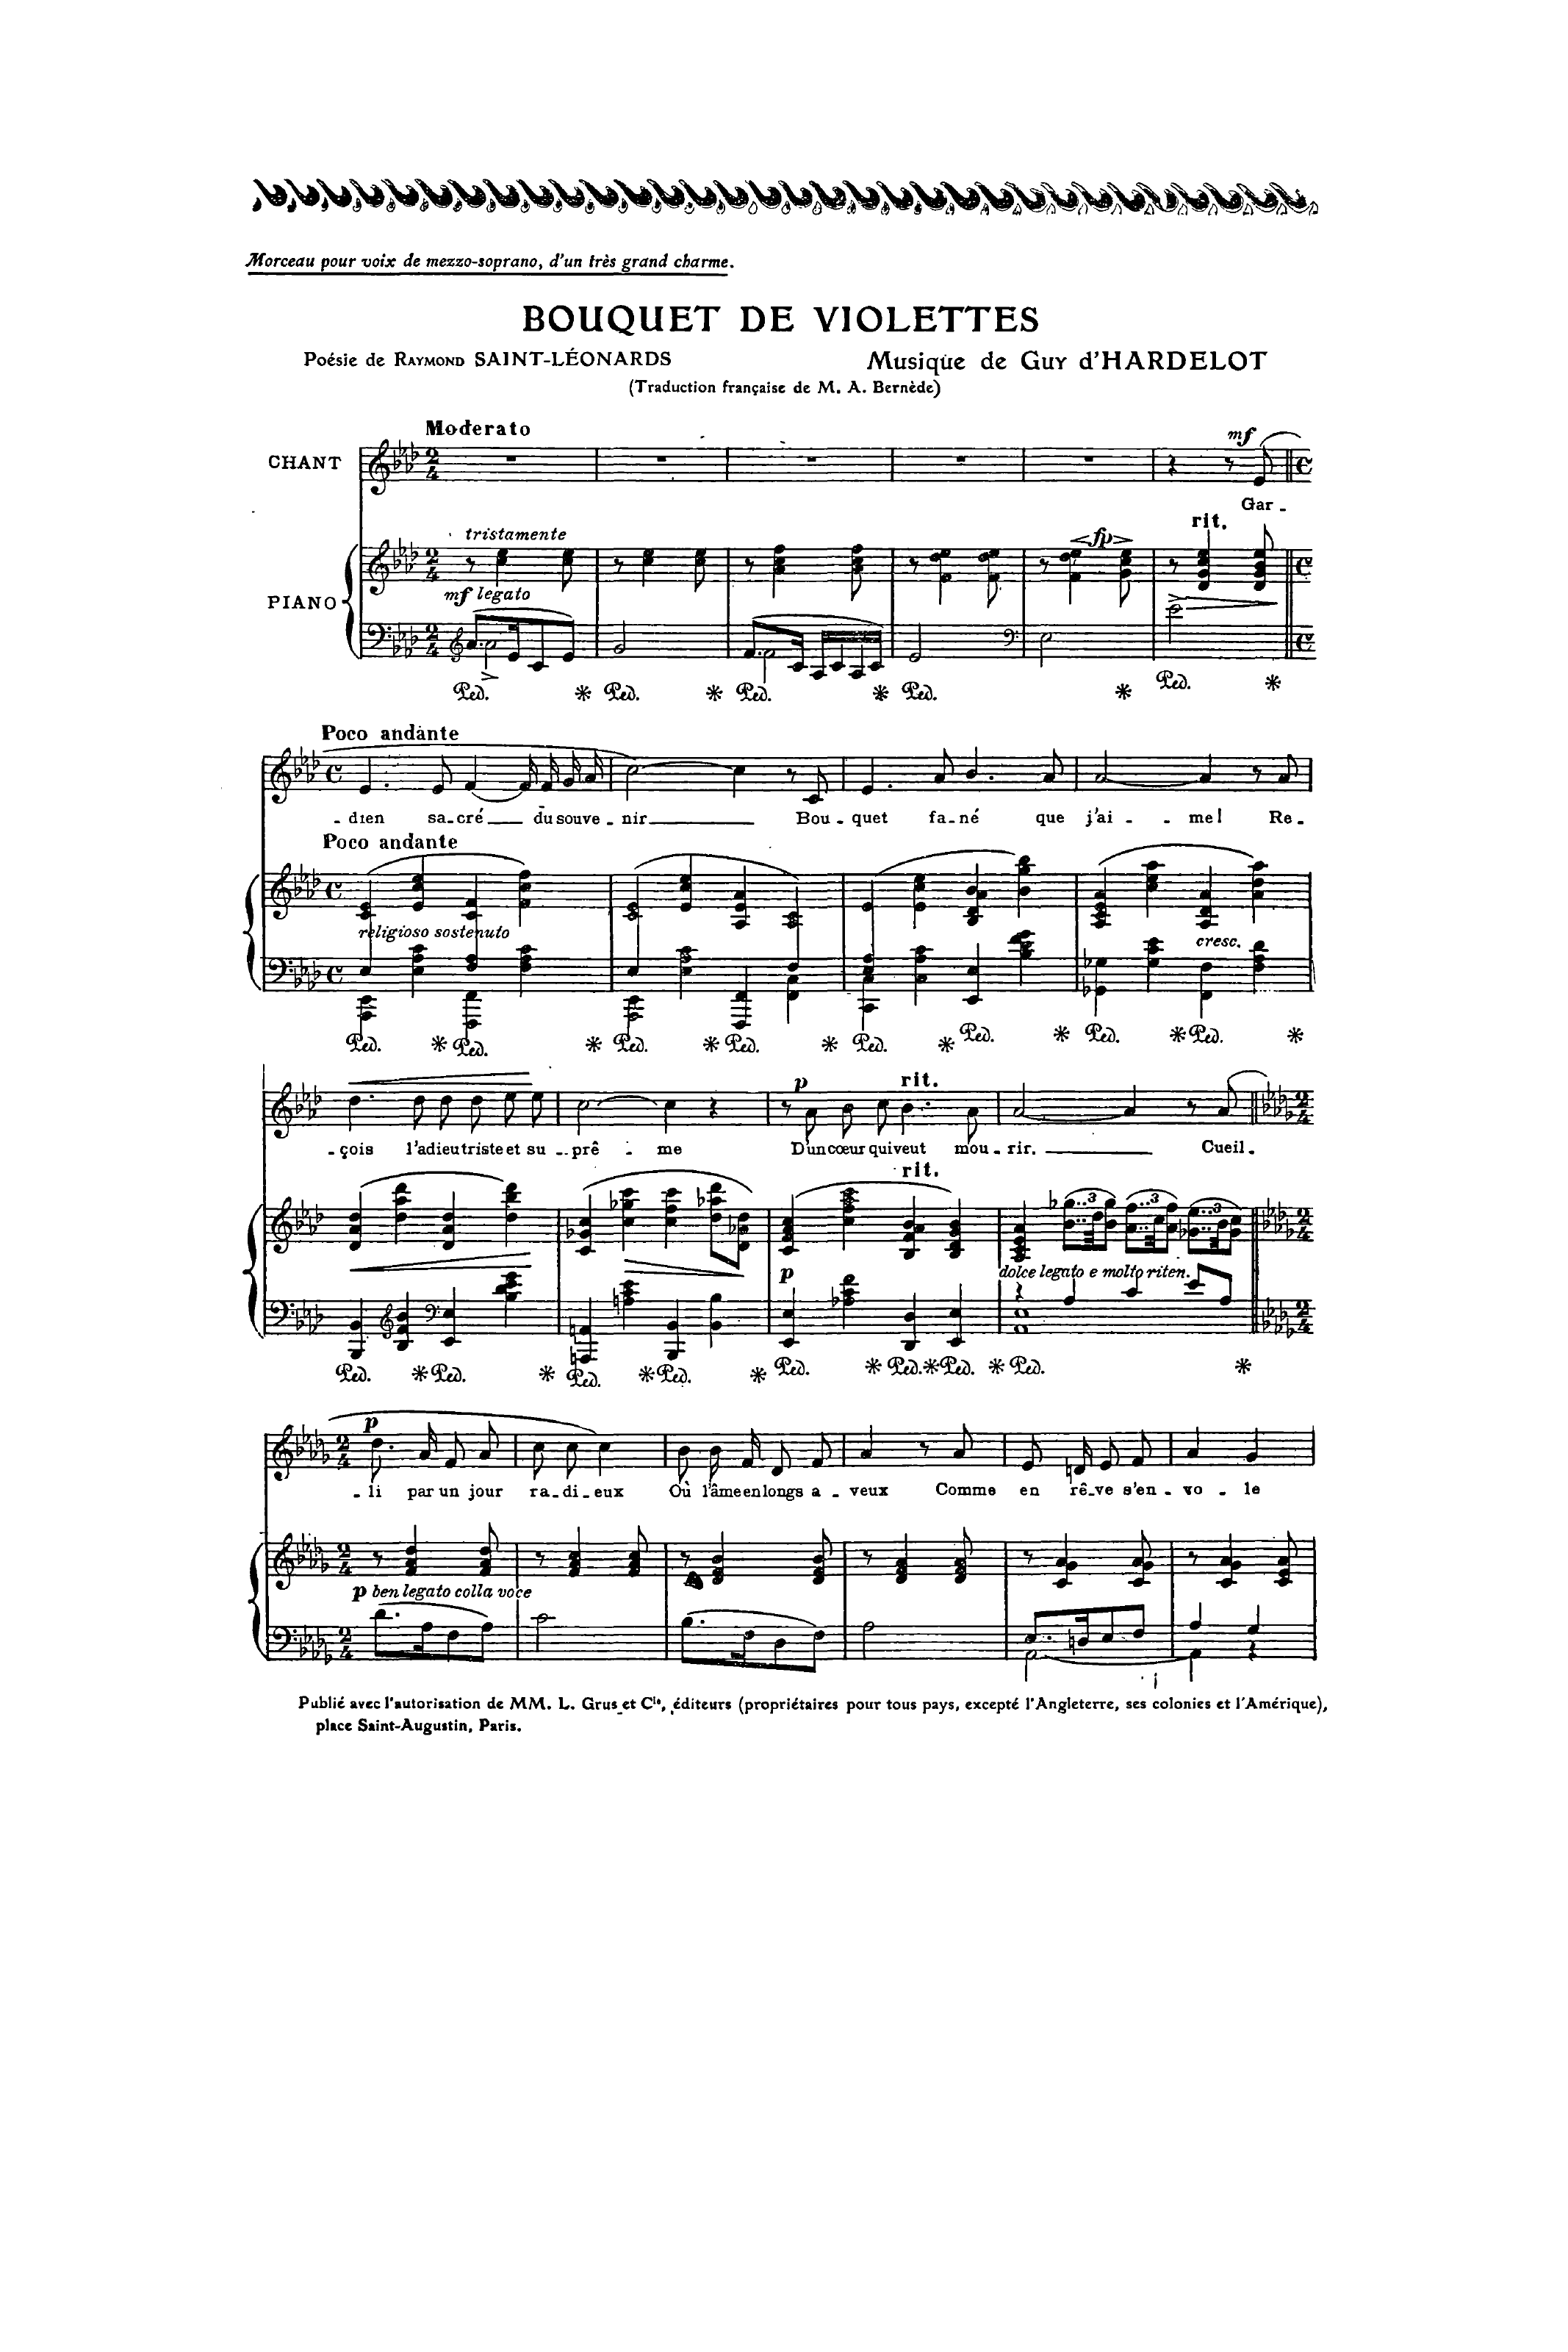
**kern	**kern	**dynam	**kern	**text	**dynam
*part2	*part2	*part2	*part1	*part1	*part1
*staff3	*staff2	*staff2/3	*staff1	*staff1	*staff1
*I"Piano	*	*	*I"Chant Voice	*	*
*I'Pno	*	*	*	*	*
*clefG2	*clefG2	*	*clefG2	*	*
*k[b-e-a-d-]	*k[b-e-a-d-]	*	*k[b-e-a-d-]	*	*
*M2/4	*M2/4	*	*M2/4	*	*
=1	=1	=1	=1	=1	=1
*^	*	*	*	*	*
!	!	!	!	!LO:TX:a:B:t=Moderato	!	!
!	!	!	!LO:DY:b	!	!	!
8.a-/L	2a-^\	8r	mf	2r	.	.
!	!	!LO:TX:i:t=tristamente	!	!	!	!
!	!	!LO:TX:i:t=legato	!	!	!	!
.	.	4cc\ 4ee-\	.	.	.	.
16e-/K	.	.	.	.	.	.
8c/	.	.	.	.	.	.
8e-/J	.	8cc\ 8ee-\	.	.	.	.
*v	*v	*	*	*	*	*
=2	=2	=2	=2	=2	=2
2g/	8r	.	2r	.	.
.	4cc\ 4ee-\	.	.	.	.
.	8cc\ 8ee-\	.	.	.	.
=3	=3	=3	=3	=3	=3
*^	*	*	*	*	*
8.f/L	2f\	8r	.	2r	.	.
.	.	4a-\ 4cc\ 4ff\	.	.	.	.
16c/Jk	.	.	.	.	.	.
16A-/LL	.	.	.	.	.	.
16c/	.	.	.	.	.	.
16A-/	.	8a-\ 8cc\ 8ff\	.	.	.	.
16c/JJ	.	.	.	.	.	.
*v	*v	*	*	*	*	*
=4	=4	=4	=4	=4	=4
2e-/	8r	.	2r	.	.
.	4f\ 4dd-\ 4ee-\	.	.	.	.
.	8f\ 8dd-\ 8ee-\	.	.	.	.
=5	=5	=5	=5	=5	=5
*clefF4	*	*	*	*	*
2E-\	8r	.	2r	.	.
!	!	!LO:HP:b	!	!	!
.	4f\ 4dd-\ 4ee-\	<	.	.	.
!	!	!LO:HP:n=1:b	!	!	!
!	!	!LO:DY:n=1:a	!	!	!
.	8g\ 8cc\ 8ee-\	[ > fp	.	.	.
.	.	]	.	.	.
=6	=6	=6	=6	=6	=6
2e-^\	8r	.	4r	.	.
!	!LO:TX:a:B:t=rit.	!	!	!	!
!	!	!LO:HP:b	!	!	!
.	4d-/ 4g/ 4cc/ 4ee-/	>	.	.	.
.	.	.	8r	.	.
!	!	!	!	!	!LO:DY:a
.	8d-/ 8g/ 8b-/ 8ee-/	.	(8e-/	Gar-	mf
.	.	]	.	.	.
=7||	=7||	=7||	=7||	=7||	=7||
*M4/4	*M4/4	*	*M4/4	*	*
*met(c)	*met(c)	*	*met(c)	*	*
*^	*	*	*	*	*
!	!	!	!	!LO:TX:a:B:t=Poco andante	!	!
!	!	!LO:TX:i:t=religioso sostenuto	!	!	!	!
4E-\	4AAA-\ 4EE-\	(4c/ 4e-/	.	4.e-/	-- dien	.
4ryy	4E-\ 4A-\ 4c\	4e-/ 4cc/ 4ee-/	.	.	.	.
.	.	.	.	8e-/	sa-	.
4F\ 4A-\	4FFF\ 4FF\	4c/ 4f/	.	[4f/	-cré	.
4ryy	4F\ 4A-\ 4c\	4f\ 4cc\ 4ff\)	.	16f/LL]	.	.
.	.	.	.	16f/J	du	.
.	.	.	.	16g/L	sou-	.
.	.	.	.	16a-/JJ	-ve-	.
=8	=8	=8	=8	=8	=8	=8
4E-\	4AAA-\ 4EE-\	(4c/ 4e-/	.	[2cc\)	-nir	.
2ryy	4E-\ 4A-\ 4c\	4e-/ 4cc/ 4ee-/	.	.	.	.
.	4FFF/ 4FF/	4A-/ 4e-/ 4a-/	.	4cc\]	.	.
4F\	4FF\ 4C\	4A-/ 4c/)	.	8r	.	.
.	.	.	.	8c/	Bou-	.
=9	=9	=9	=9	=9	=9	=9
4E-\ 4A-\	4CC\ 4C\	(4e-/	.	4.e-/	-quet	.
2.ryy	4C\ 4A-\ 4c\	4e-\ 4cc\ 4ee-\	.	.	.	.
.	.	.	.	8a-/	fa-	.
.	4EE-/ 4E-/	4B-/ 4d-/ 4a-/ 4b-/	.	4.b-/	-né	.
.	4B-\ 4d-\ 4e-\ 4g\	4b-\ 4gg\ 4bb-\)	.	.	.	.
.	.	.	.	8a-/	que	.
*v	*v	*	*	*	*	*
=10	=10	=10	=10	=10	=10
4GG-X\ 4G-X\	(4A-/ 4c/ 4e-/ 4a-/	.	[2a-/	j’ai-	.
4G-\ 4c\ 4e-\	4cc\ 4ee-\ 4aa-\	.	.	.	.
!	!LO:TX:b:i:t=cresc.	!	!	!	!
4FF\ 4F\	4A-/ 4d-/ 4a-/	.	4a-/]	-me!	.
4F\ 4A-\ 4d-\	4a-\ 4dd-\ 4aa-\)	.	8r	.	.
.	.	.	8a-/	Re-	.
=11	=11	=11	=11	=11	=11
!	!	!LO:HP:b	!	!	!LO:HP:b
4BBB-/ 4BB-/	(4d-/ 4a-/ 4dd-/	<	4.dd-\	– çois	<
*clefG2	*	*	*	*	*
4B-/ 4f/ 4b-/	4dd-\ 4aa-\ 4ddd-\	.	.	.	.
.	.	.	8dd-\	l'a-	.
*clefF4	*	*	*	*	*
4EE-/ 4E-/	4d-/ 4a-/ 4dd-/	.	8dd-\L	-dieu	.
.	.	.	8dd-\J	triste	.
4B-\ 4d-\ 4e-\ 4g\	4dd-\ 4bb-\ 4ddd-\)	.	8ee-\L	et	.
.	.	.	8ee-\J	su-	[
.	.	[	.	.	.
=12	=12	=12	=12	=12	=12
4AAAn/ 4AAn/	(4c/ 4g-X/ 4cc/	.	[2cc\	-prê-	.
!	!	!LO:HP:b	!	!	!
4An\ 4c\ 4e-\	4cc\ 4gg-X\ 4ccc\	>	.	.	.
4BBB-/ 4BB-/	4cc\ 4ff\ 4ccc\	.	4cc\]	-me	.
4BB-\ 4B-\	8dd-\ 8aa-X\ 8ddd-\L	.	4r	.	.
.	8d-\ 8a-X\ 8dd-\J)	.	.	.	.
.	.	]	.	.	.
=13	=13	=13	=13	=13	=13
!	!	!LO:DY:b	!	!	!
4EE-/ 4E-/	(4c/ 4f/ 4a-/ 4cc/	p	8r	.	.
!	!	!	!	!	!LO:DY:a
.	.	.	8a-\	D'un	p
4A-X\ 4c\ 4f\	4cc\ 4ff\ 4aa-\ 4ccc\	.	8b-\L	cœur	.
.	.	.	8cc\J	qui	.
!	!	!	!LO:TX:i:t=rit.	!	!
!	!LO:TX:i:t=rit.	!	!	!	!
4DD-/ 4D-/	4B-/ 4f/ 4a-/ 4b-/	.	4.b-\	veut	.
4EE-/ 4E-/	4B-/ 4d-/ 4g/ 4b-/)	.	.	.	.
.	.	.	8a-\	mou-	.
=14	=14	=14	=14	=14	=14
*^	*	*	*	*	*
!	!	!LO:TX:i:t=dolce legato e molto riten.	!	!	!	!
4r	1AA- 1E-	4A-/ 4c/ 4e-/ 4a-/	.	[2a-/	-rir.	.
4A-/	.	12..b-\ 12..gg-X\L	.	.	.	.
.	.	48dd-\KK	.	.	.	.
.	.	12b-\ 12gg-\J	.	.	.	.
4c/	.	12..a-\ 12..ff\L	.	4a-/]	.	.
.	.	48cc\KK	.	.	.	.
.	.	12a-\ 12ff\J	.	.	.	.
8e-/L	.	12..g-X\ 12..ee-\L	.	8r	.	.
8A-/J	.	.	.	(>8a-/	Cueil-	.
.	.	48b-\KK	.	.	.	.
.	.	12g-\ 12cc\J	.	.	.	.
*v	*v	*	*	*	*	*
=15||	=15||	=15||	=15||	=15||	=15||
*k[b-e-a-d-g-]	*k[b-e-a-d-g-]	*	*k[b-e-a-d-g-]	*	*
*M2/4	*M2/4	*	*M2/4	*	*
!	!	!	!	!	!LO:DY:a
8.d-\L	8r	.	8.dd-\L	-– li	p
!	!LO:TX:i:t=ben legato colla voce	!	!	!	!
!	!	!LO:DY:b	!	!	!
.	4f/ 4a-/ 4dd-/	p	.	.	.
16A-\K	.	.	16a-\Jk	par	.
8F\	.	.	8f/L	un	.
8A-\J	8f/ 8a-/ 8dd-/	.	8a-/J	jour	.
=16	=16	=16	=16	=16	=16
2c\	8r	.	8cc\L	ra-	.
.	4f/ 4a-/ 4cc/	.	8cc\J	-di-	.
.	.	.	4cc\)	-eux	.
.	8f/ 8a-/ 8cc/	.	.	.	.
=17	=17	=17	=17	=17	=17
8.B-\L	8r	.	8b-/L	Où	.
.	4d-/ 4f/ 4b-/	.	16b-/L	l'âme	.
16F\K	.	.	16f/JJ	en	.
8D-\	.	.	8d-/L	longs	.
8F\J	8d-/ 8f/ 8b-/	.	8f/J	a-	.
=18	=18	=18	=18	=18	=18
2A-\	8r	.	4a-/	-veux	.
.	4d-/ 4f/ 4a-/	.	.	.	.
.	.	.	8r	.	.
.	8d-/ 8f/ 8a-/	.	8a-/	Comme	.
=19	=19	=19	=19	=19	=19
*^	*	*	*	*	*
8.E-/L	[2AA-\	8r	.	8.e-/L	en	.
.	.	4c/ 4g-/ 4a-/	.	.	.	.
16Dn/K	.	.	.	16dn/Jk	rê-	.
8E-/	.	.	.	8e-/L	-ve	.
8F/J	.	8c/ 8g-/ 8a-/	.	8f/J	s'en-	.
=20	=20	=20	=20	=20	=20	=20
4A-/	4AA-\]	8r	.	4a-/	-vo-	.
.	.	4c/ 4g-/ 4a-/	.	.	.	.
4G-/	4r	.	.	4g-/	-le	.
.	.	8c/ 8e-/ 8a-/	.	.	.	.
*v	*v	*	*	*	*	*
=	=	=	=	=	=
*-	*-	*-	*-	*-	*-
